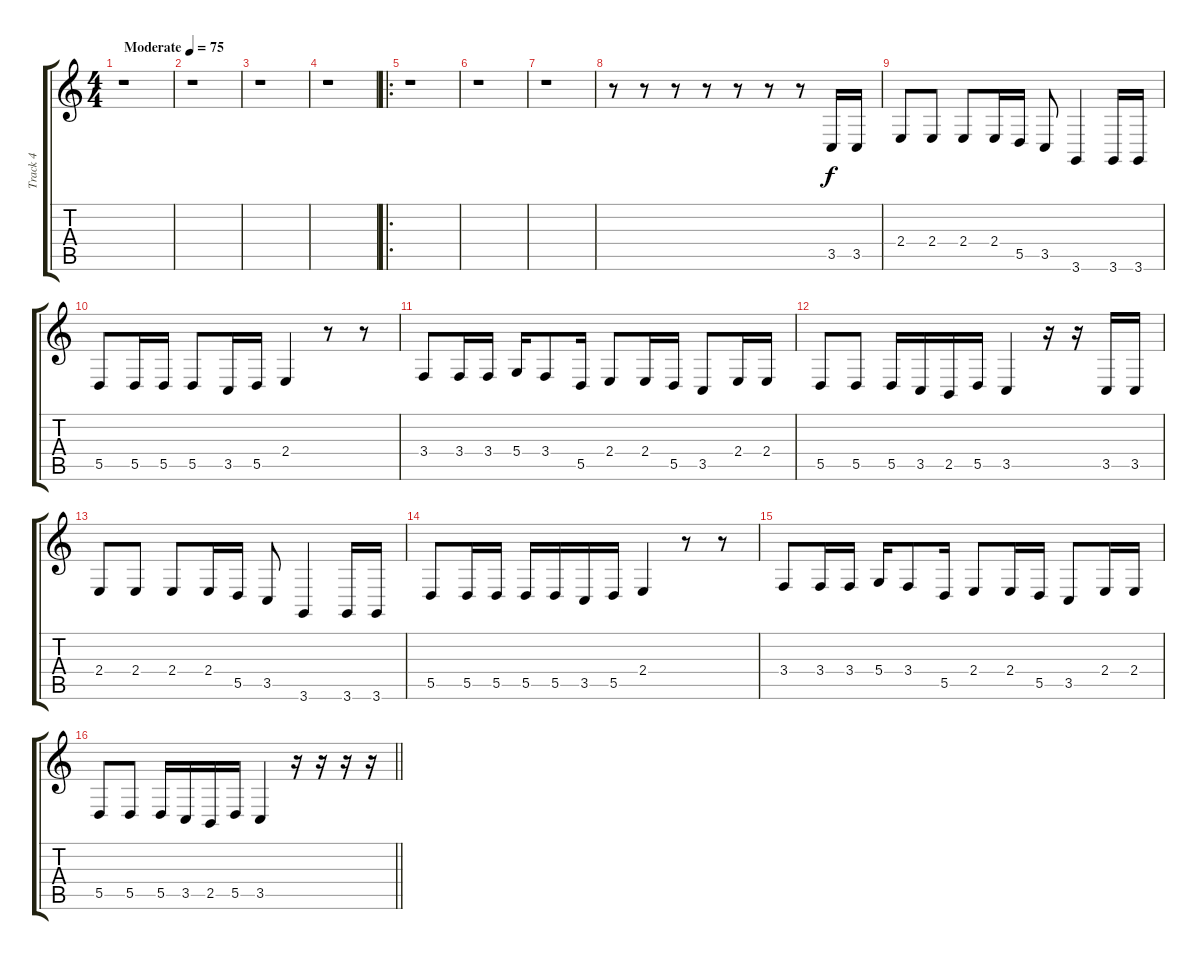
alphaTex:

\track ("Track 4" "Track 4") {instrument lead1square}
\staff {score tabs}
\tuning (E4 B3 G3 D3 A2 E2) {hide}
\ts (4 4)
\tempo (75 "Moderate")
\clef g2
\ks c
r.1{dy f instrument lead1square} |
r.1 |
r.1 |
r.1 |
\ro
r.1 |
r.1 |
r.1 |
r.8 r.8 r.8 r.8 r.8 r.8 r.8 3.5.16 3.5.16 |
2.4.8 2.4.8 2.4.8 2.4.16 5.5.16 3.5.8 3.6.4 3.6.16 3.6.16 |
5.5.8 5.5.16 5.5.16 5.5.8 3.5.16 5.5.16 2.4.4 r.8 r.8 |
3.4.8 3.4.16 3.4.16 5.4.16 3.4.8 5.5.16 2.4.8 2.4.16 5.5.16 3.5.8 2.4.16 2.4.16 |
5.5.8 5.5.8 5.5.16 3.5.16 2.5.16 5.5.16 3.5.4 r.16 r.16 3.5.16 3.5.16 |
2.4.8 2.4.8 2.4.8 2.4.16 5.5.16 3.5.8 3.6.4 3.6.16 3.6.16 |
5.5.8 5.5.16 5.5.16 5.5.16 5.5.16 3.5.16 5.5.16 2.4.4 r.8 r.8 |
3.4.8 3.4.16 3.4.16 5.4.16 3.4.8 5.5.16 2.4.8 2.4.16 5.5.16 3.5.8 2.4.16 2.4.16 |
\barLineRight lightlight
5.5.8 5.5.8 5.5.16 3.5.16 2.5.16 5.5.16 3.5.4 r.16 r.16 r.16 r.16
